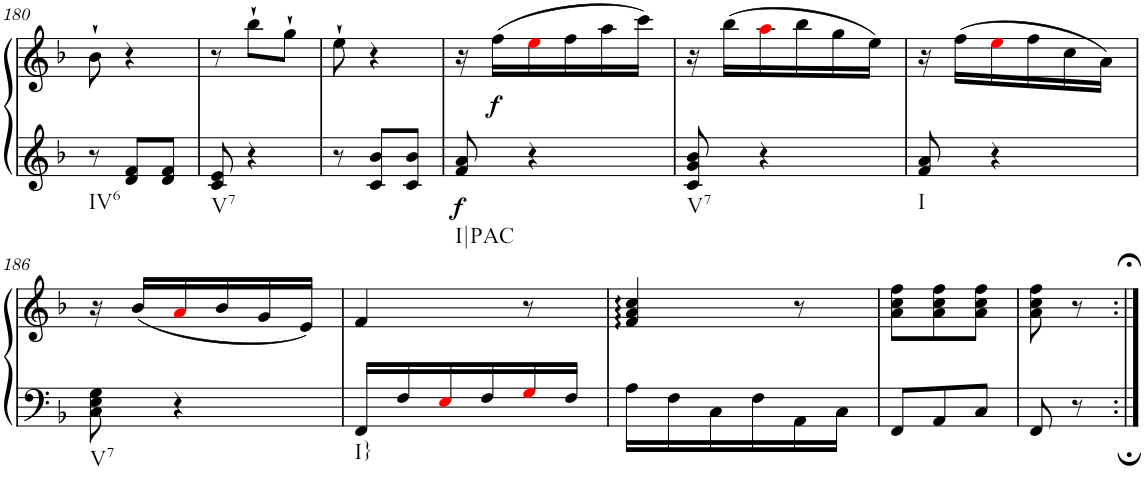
**kern	**kern	**dynam
*part1	*part1	*part1
*staff2	*staff1	*staff1/2
*I"Klavier linke Hand	*	*
!!LO:PB:g=z
*clefF4	*clefG2	*
*k[b-]	*k[b-]	*
*M3/8	*M3/8	*
=180	=180	=180
!LO:TX:b:t=IV6	!	!
8r	8b-`\	.
8d/ 8f/L	4r	.
8d/ 8f/J	.	.
=181	=181	=181
!LO:TX:b:t=V7	!	!
8c/ 8e/	8r	.
4r	8bb-`\L	.
.	8gg`\J	.
=182	=182	=182
8r	8ee`\	.
8c/ 8b-/L	4r	.
8c/ 8b-/J	.	.
=183	=183	=183
!LO:TX:b:t=I|PAC	!	!
!	!	!LO:DY:b=2
8f/ 8a/	16r	f
!	!	!LO:DY:b
.	(16ff\LL	f
4r	16eei\	.
.	16ff\	.
.	16aa\	.
.	16ccc\JJ)	.
=184	=184	=184
!LO:TX:b:t=V7	!	!
8c/ 8g/ 8b-/	16r	.
.	(16bb-\LL	.
4r	16aai\	.
.	16bb-\	.
.	16gg\	.
.	16ee\JJ)	.
=185	=185	=185
!LO:TX:b:t=I	!	!
8f/ 8a/	16r	.
.	(16ff\LL	.
4r	16eei\	.
.	16ff\	.
.	16cc\	.
.	16a\JJ)	.
!!LO:LB:g=z
=186	=186	=186
!LO:TX:b:t=V7	!	!
8C\ 8E\ 8G\	16r	.
.	(16b-/LL	.
4r	16ai/	.
.	16b-/	.
.	16g/	.
.	16e/JJ)	.
=187	=187	=187
!LO:TX:b:t=I}	!	!
16FF/LL	4f/	.
16F/	.	.
16Ei/	.	.
16F/	.	.
16Gi/	8r	.
16F/JJ	.	.
=188	=188	=188
16A\LL	4f/ 4a/ 4cc/	.
16F\	.	.
16C\	.	.
16F\	.	.
16AA\	8r	.
16C\JJ	.	.
=189	=189	=189
8FF/L	8a\ 8cc\ 8ff\L	.
8AA/	8a\ 8cc\ 8ff\	.
8C/J	8a\ 8cc\ 8ff\J	.
=190	=190	=190
8FF/	8a\ 8cc\ 8ff\	.
8r;	8r;<	.
=:|!	=:|!	=:|!
*-	*-	*-
